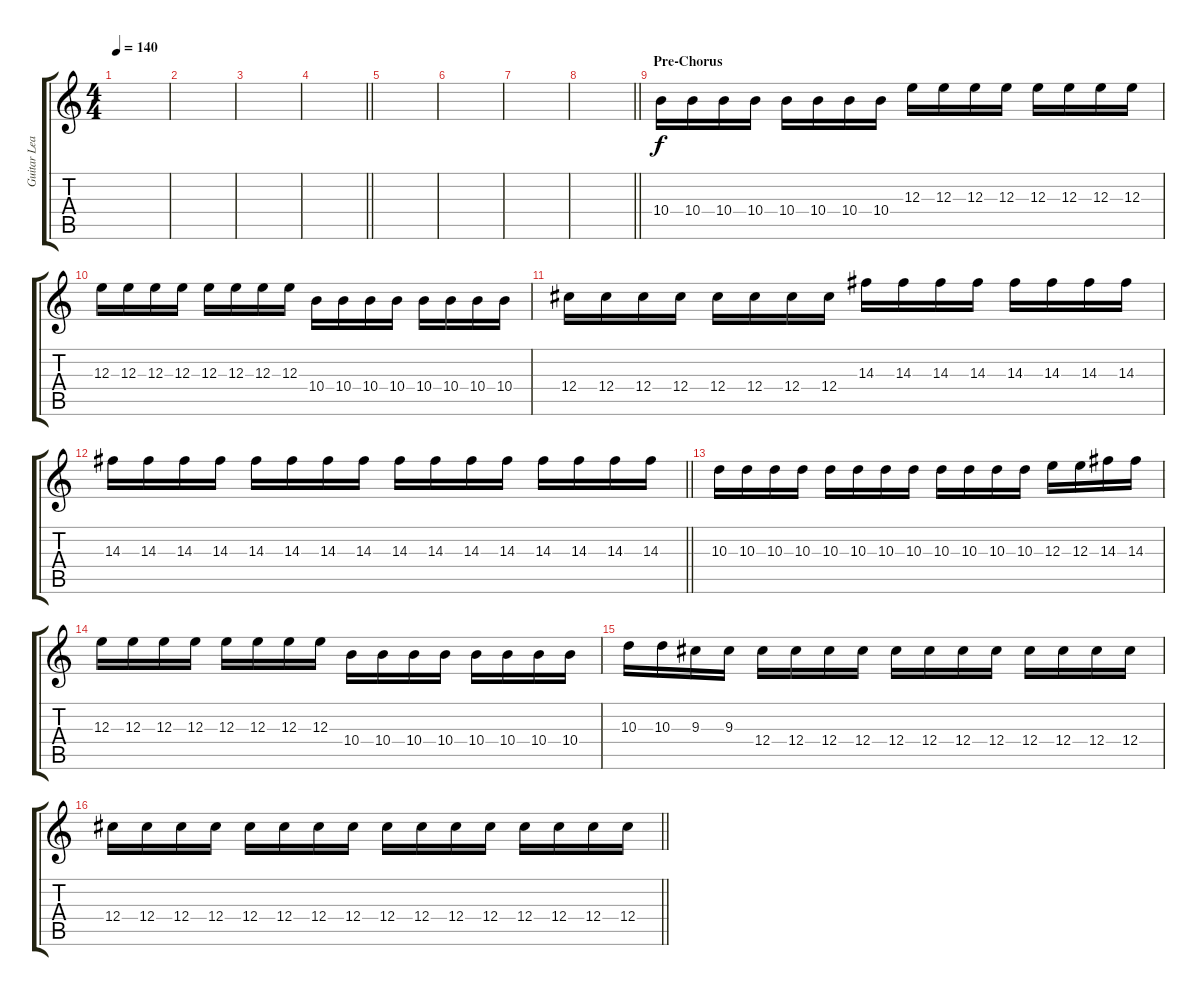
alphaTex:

\track ("Guitar Lead I" "Guitar Lea") {instrument distortionguitar}
\staff {score tabs}
\tuning (Db4 Ab3 E3 Db3 Gb2 Db2) {hide}
\ts (4 4)
\section ("" "")
\tempo 140
\clef g2
\ks c
|
|
|
\barLineRight lightlight
|
\section ("" "")
|
|
|
\barLineRight lightlight
|
\section ("" "Pre-Chorus")
10.4.16{volume 10} 10.4.16 10.4.16 10.4.16 10.4.16 10.4.16 10.4.16 10.4.16 12.3.16 12.3.16 12.3.16 12.3.16 12.3.16 12.3.16 12.3.16 12.3.16 |
12.3.16 12.3.16 12.3.16 12.3.16 12.3.16 12.3.16 12.3.16 12.3.16 10.4.16 10.4.16 10.4.16 10.4.16 10.4.16 10.4.16 10.4.16 10.4.16 |
12.4.16 12.4.16 12.4.16 12.4.16 12.4.16 12.4.16 12.4.16 12.4.16 14.3.16 14.3.16 14.3.16 14.3.16 14.3.16 14.3.16 14.3.16 14.3.16 |
\barLineRight lightlight
14.3.16 14.3.16 14.3.16 14.3.16 14.3.16 14.3.16 14.3.16 14.3.16 14.3.16 14.3.16 14.3.16 14.3.16 14.3.16 14.3.16 14.3.16 14.3.16 |
\section ("" "")
10.3.16 10.3.16 10.3.16 10.3.16 10.3.16 10.3.16 10.3.16 10.3.16 10.3.16 10.3.16 10.3.16 10.3.16 12.3.16 12.3.16 14.3.16 14.3.16 |
12.3.16 12.3.16 12.3.16 12.3.16 12.3.16 12.3.16 12.3.16 12.3.16 10.4.16 10.4.16 10.4.16 10.4.16 10.4.16 10.4.16 10.4.16 10.4.16 |
10.3.16 10.3.16 9.3.16 9.3.16 12.4.16 12.4.16 12.4.16 12.4.16 12.4.16 12.4.16 12.4.16 12.4.16 12.4.16 12.4.16 12.4.16 12.4.16 |
\barLineRight lightlight
12.4.16 12.4.16 12.4.16 12.4.16 12.4.16 12.4.16 12.4.16 12.4.16 12.4.16 12.4.16 12.4.16 12.4.16 12.4.16 12.4.16 12.4.16 12.4.16
